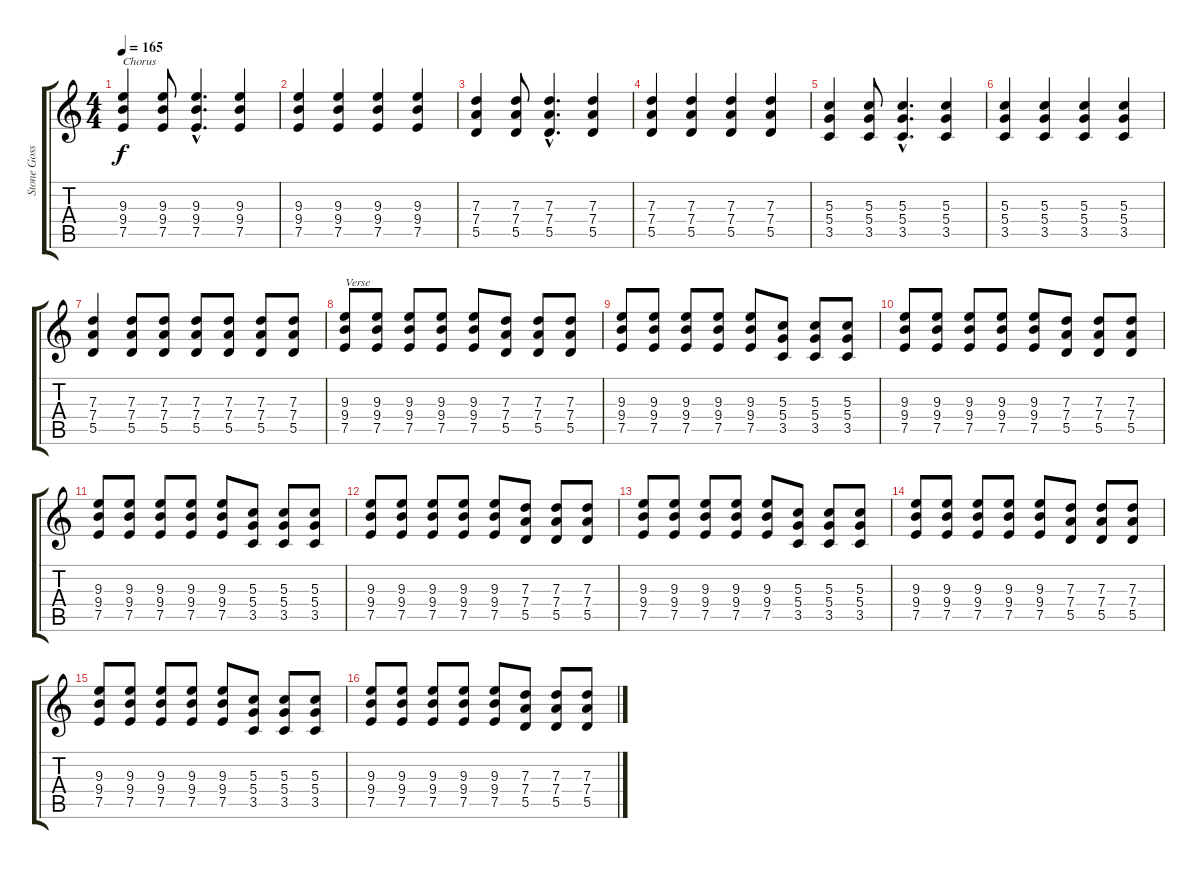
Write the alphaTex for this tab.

\track ("Stone Gossard" "Stone Goss") {instrument distortionguitar}
\staff {score tabs}
\tuning (E4 B3 G3 D3 A2 E2) {hide}
\ts (4 4)
\tempo 165
\clef g2
\ks c
(9.3 9.4 7.5).4{txt "Chorus" dy f} (9.3 9.4 7.5).8 (9.3{hac} 9.4{hac} 7.5{hac}).4{d} (9.3 9.4 7.5).4 |
(9.3 9.4 7.5).4 (9.3 9.4 7.5).4 (9.3 9.4 7.5).4 (9.3 9.4 7.5).4 |
(7.3 7.4 5.5).4 (7.3 7.4 5.5).8 (7.3{hac} 7.4{hac} 5.5{hac}).4{d} (7.3 7.4 5.5).4 |
(7.3 7.4 5.5).4 (7.3 7.4 5.5).4 (7.3 7.4 5.5).4 (7.3 7.4 5.5).4 |
(5.3 5.4 3.5).4 (5.3 5.4 3.5).8 (5.3{hac} 5.4{hac} 3.5{hac}).4{d} (5.3 5.4 3.5).4 |
(5.3 5.4 3.5).4 (5.3 5.4 3.5).4 (5.3 5.4 3.5).4 (5.3 5.4 3.5).4 |
(7.3 7.4 5.5).4 (7.3 7.4 5.5).8 (7.3 7.4 5.5).8 (7.3 7.4 5.5).8 (7.3 7.4 5.5).8 (7.3 7.4 5.5).8 (7.3 7.4 5.5).8 |
(9.3 9.4 7.5).8{txt "Verse"} (9.3 9.4 7.5).8 (9.3 9.4 7.5).8 (9.3 9.4 7.5).8 (9.3 9.4 7.5).8 (7.3 7.4 5.5).8 (7.3 7.4 5.5).8 (7.3 7.4 5.5).8 |
(9.3 9.4 7.5).8 (9.3 9.4 7.5).8 (9.3 9.4 7.5).8 (9.3 9.4 7.5).8 (9.3 9.4 7.5).8 (5.3 5.4 3.5).8 (5.3 5.4 3.5).8 (5.3 5.4 3.5).8 |
(9.3 9.4 7.5).8 (9.3 9.4 7.5).8 (9.3 9.4 7.5).8 (9.3 9.4 7.5).8 (9.3 9.4 7.5).8 (7.3 7.4 5.5).8 (7.3 7.4 5.5).8 (7.3 7.4 5.5).8 |
(9.3 9.4 7.5).8 (9.3 9.4 7.5).8 (9.3 9.4 7.5).8 (9.3 9.4 7.5).8 (9.3 9.4 7.5).8 (5.3 5.4 3.5).8 (5.3 5.4 3.5).8 (5.3 5.4 3.5).8 |
(9.3 9.4 7.5).8 (9.3 9.4 7.5).8 (9.3 9.4 7.5).8 (9.3 9.4 7.5).8 (9.3 9.4 7.5).8 (7.3 7.4 5.5).8 (7.3 7.4 5.5).8 (7.3 7.4 5.5).8 |
(9.3 9.4 7.5).8 (9.3 9.4 7.5).8 (9.3 9.4 7.5).8 (9.3 9.4 7.5).8 (9.3 9.4 7.5).8 (5.3 5.4 3.5).8 (5.3 5.4 3.5).8 (5.3 5.4 3.5).8 |
(9.3 9.4 7.5).8 (9.3 9.4 7.5).8 (9.3 9.4 7.5).8 (9.3 9.4 7.5).8 (9.3 9.4 7.5).8 (7.3 7.4 5.5).8 (7.3 7.4 5.5).8 (7.3 7.4 5.5).8 |
(9.3 9.4 7.5).8 (9.3 9.4 7.5).8 (9.3 9.4 7.5).8 (9.3 9.4 7.5).8 (9.3 9.4 7.5).8 (5.3 5.4 3.5).8 (5.3 5.4 3.5).8 (5.3 5.4 3.5).8 |
(9.3 9.4 7.5).8 (9.3 9.4 7.5).8 (9.3 9.4 7.5).8 (9.3 9.4 7.5).8 (9.3 9.4 7.5).8 (7.3 7.4 5.5).8 (7.3 7.4 5.5).8 (7.3 7.4 5.5).8
